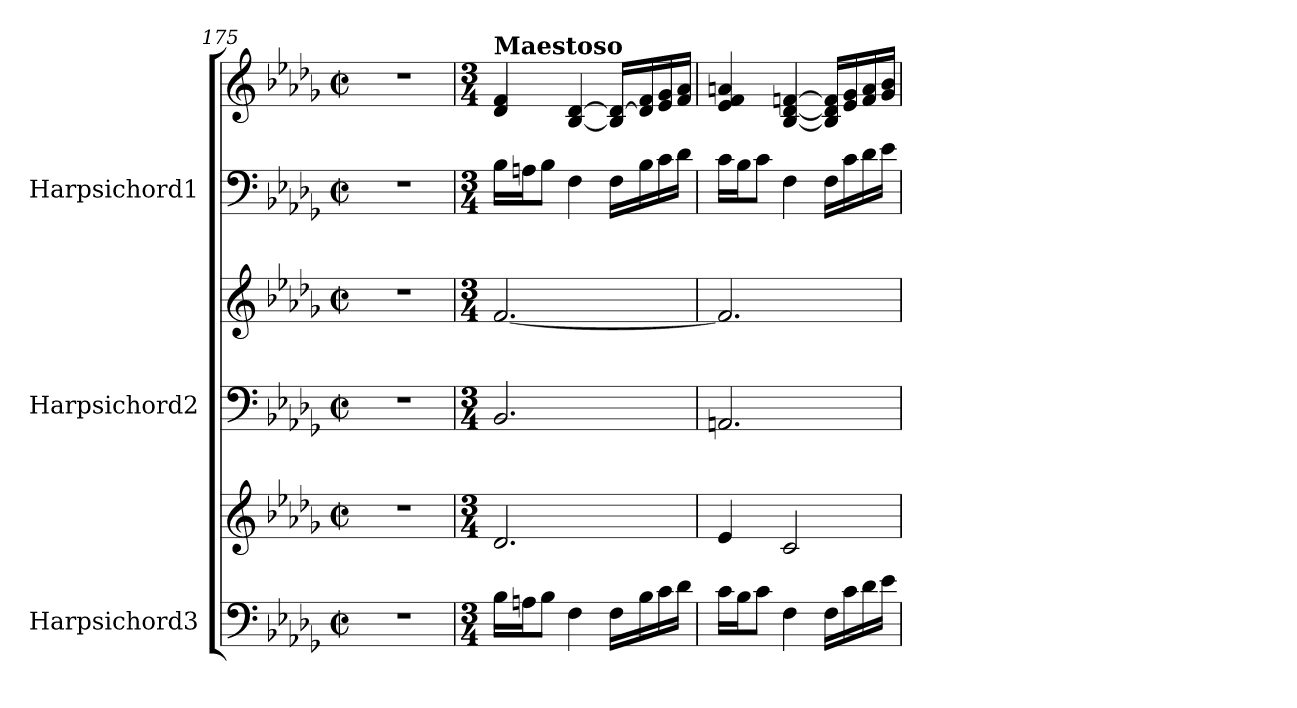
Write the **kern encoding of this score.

**kern	**kern	**kern	**kern	**kern	**kern
*part3	*part3	*part2	*part2	*part1	*part1
*staff6	*staff5	*staff4	*staff3	*staff2	*staff1
*I"Harpsichord3	*	*I"Harpsichord2	*	*I"Harpsichord1	*
*I'Hp	*	*I'Hp	*	*I'Hp	*
*clefF4	*clefG2	*clefF4	*clefG2	*clefF4	*clefG2
*k[b-e-a-d-g-]	*k[b-e-a-d-g-]	*k[b-e-a-d-g-]	*k[b-e-a-d-g-]	*k[b-e-a-d-g-]	*k[b-e-a-d-g-]
*M4/4	*M4/4	*M4/4	*M4/4	*M4/4	*M4/4
*met(c|)	*met(c|)	*met(c|)	*met(c|)	*met(c|)	*met(c|)
=175	=175	=175	=175	=175	=175
1r	1r	1r	1r	1r	1r
!!LO:PB:g=z
=176	=176	=176	=176	=176	=176
*M3/4	*M3/4	*M3/4	*M3/4	*M3/4	*M3/4
!	!	!	!	!	!LO:TX:a:B:t=Maestoso
16B-\LL	2.d-/	2.BB-/	[2.f/	16B-\LL	4d-/ 4f/
16An\J	.	.	.	16An\J	.
8B-\J	.	.	.	8B-\J	.
4F\	.	.	.	4F\	[4B-/ [4d-/
16F\LL	.	.	.	16F\LL	16B-/] 16d-/_LL
16B-\	.	.	.	16B-\	16d-/] 16f/
16c\	.	.	.	16c\	16e-/ 16g-/
16d-\JJ	.	.	.	16d-\JJ	16f/ 16a-/JJ
=177	=177	=177	=177	=177	=177
16c\LL	4e-/	2.AAn/	2.f/]	16c\LL	4e-/ 4f/ 4an/
16B-\J	.	.	.	16B-\J	.
8c\J	.	.	.	8c\J	.
4F\	2c/	.	.	4F\	[4B-/ [4d-/ [4fn/
16F\LL	.	.	.	16F\LL	16B-/] 16d-/] 16fn/]LL
16c\	.	.	.	16c\	16e-/ 16g-/
16d-\	.	.	.	16d-\	16f/ 16a/
16e-\JJ	.	.	.	16e-\JJ	16g-/ 16b-/JJ
=	=	=	=	=	=
*-	*-	*-	*-	*-	*-
